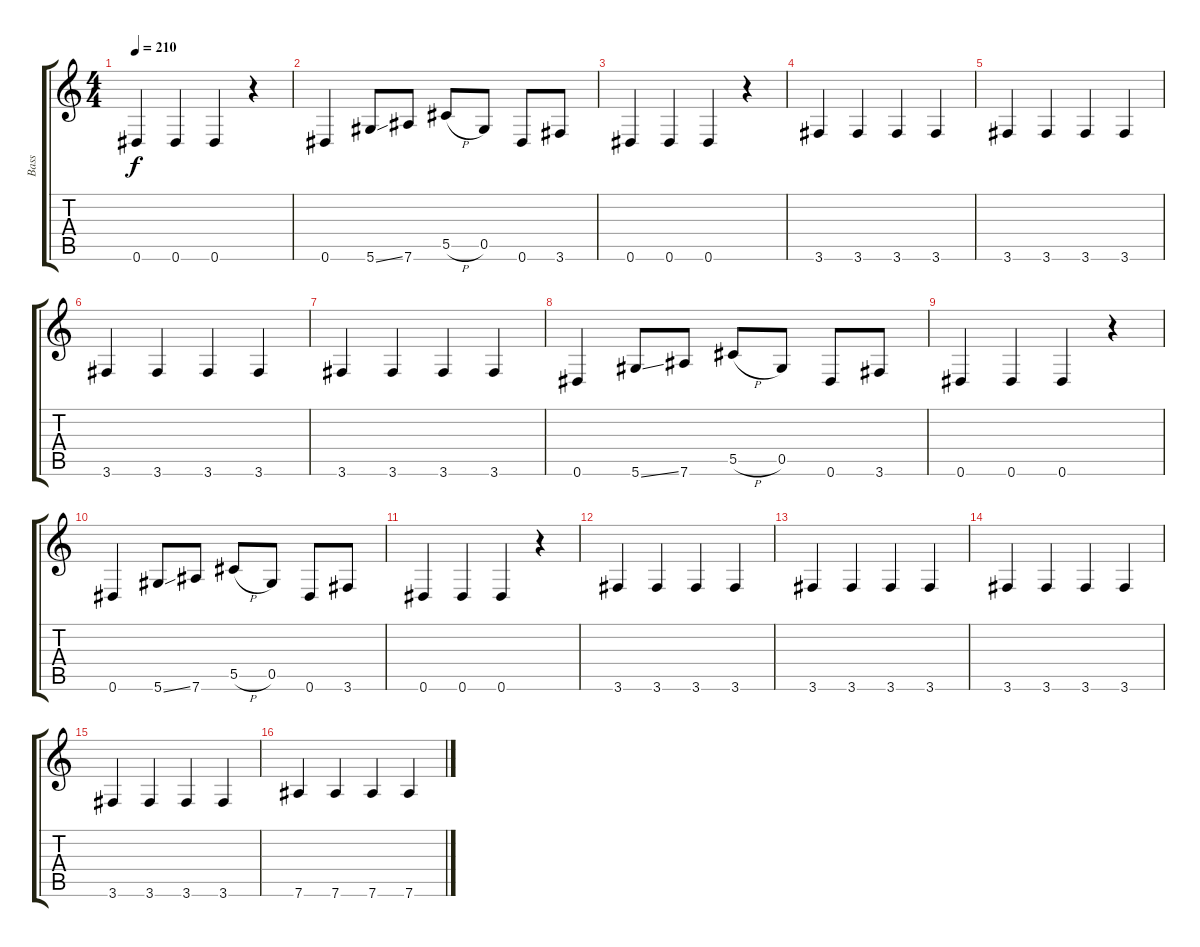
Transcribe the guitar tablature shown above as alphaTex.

\track ("Bass" "Bass") {instrument electricbassfinger}
\staff {score tabs}
\tuning (Eb4 Bb3 Gb3 Db3 Ab2 Eb2) {hide}
\ts (4 4)
\tempo 210
\clef g2
\ks c
0.6.4{dy f} 0.6.4 0.6.4 r.4 |
0.6.4 5.6{ss}.8 7.6.8 5.5{h}.8 0.5.8 0.6.8 3.6.8 |
0.6.4 0.6.4 0.6.4 r.4 |
3.6.4 3.6.4 3.6.4 3.6.4 |
3.6.4 3.6.4 3.6.4 3.6.4 |
3.6.4 3.6.4 3.6.4 3.6.4 |
3.6.4 3.6.4 3.6.4 3.6.4 |
0.6.4 5.6{ss}.8 7.6.8 5.5{h}.8 0.5.8 0.6.8 3.6.8 |
0.6.4 0.6.4 0.6.4 r.4 |
0.6.4 5.6{ss}.8 7.6.8 5.5{h}.8 0.5.8 0.6.8 3.6.8 |
0.6.4 0.6.4 0.6.4 r.4 |
3.6.4 3.6.4 3.6.4 3.6.4 |
3.6.4 3.6.4 3.6.4 3.6.4 |
3.6.4 3.6.4 3.6.4 3.6.4 |
3.6.4 3.6.4 3.6.4 3.6.4 |
7.6.4 7.6.4 7.6.4 7.6.4
